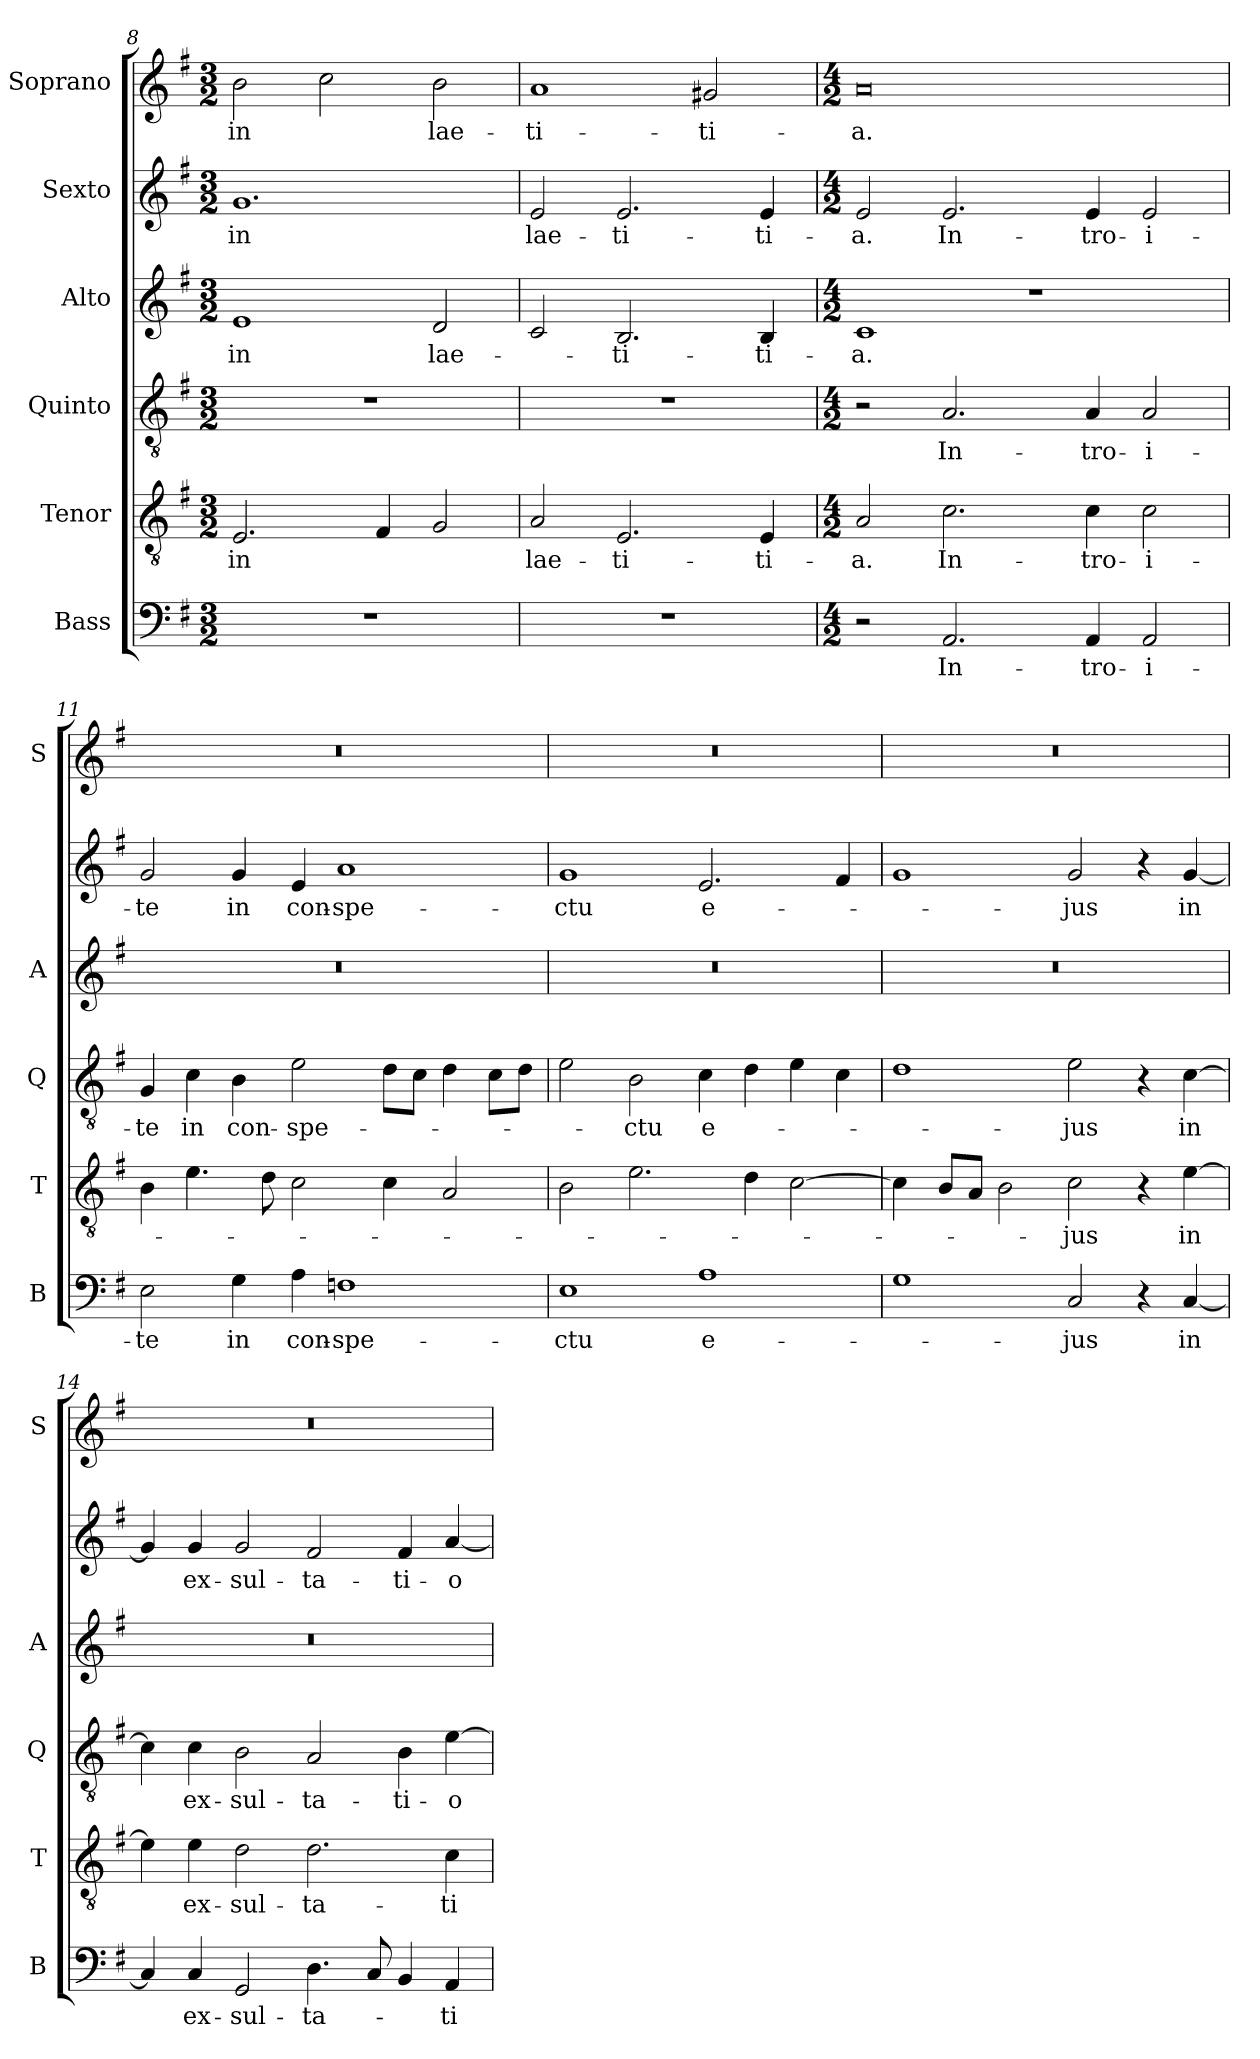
**kern	**text	**kern	**text	**kern	**text	**kern	**text	**kern	**text	**kern	**text
*part6	*part6	*part5	*part5	*part4	*part4	*part3	*part3	*part2	*part2	*part1	*part1
*staff6	*staff6	*staff5	*staff5	*staff4	*staff4	*staff3	*staff3	*staff2	*staff2	*staff1	*staff1
*I"Bass	*	*I"Tenor	*	*I"Quinto	*	*I"Alto	*	*I"Sexto	*	*I"Soprano	*
*I'B	*	*I'T	*	*I'Q	*	*I'A	*	*	*	*I'S	*
*clefF4	*	*clefGv2	*	*clefGv2	*	*clefG2	*	*clefG2	*	*clefG2	*
*k[f#]	*	*k[f#]	*	*k[f#]	*	*k[f#]	*	*k[f#]	*	*k[f#]	*
*G:	*	*G:	*	*G:	*	*G:	*	*G:	*	*G:	*
*M3/2	*	*M3/2	*	*M3/2	*	*M3/2	*	*M3/2	*	*M3/2	*
=8	=8	=8	=8	=8	=8	=8	=8	=8	=8	=8	=8
!	!	!	!LO:LY:b	!	!	!	!LO:LY:b	!	!LO:LY:b	!	!LO:LY:b
1.r	.	2.E/	in	1.r	.	1e	in	1.g	in	2b\	in
.	.	.	.	.	.	.	.	.	.	2cc\	.
.	.	4F#/	.	.	.	.	.	.	.	.	.
!	!	!	!	!	!	!	!LO:LY:b	!	!	!	!LO:LY:b
.	.	2G/	.	.	.	2d/	lae-	.	.	2b\	lae-
=9	=9	=9	=9	=9	=9	=9	=9	=9	=9	=9	=9
!	!	!	!LO:LY:b	!	!	!	!	!	!LO:LY:b	!	!LO:LY:b
1.r	.	2A/	lae-	1.r	.	2c/	.	2e/	lae-	1a	-ti-
!	!	!	!LO:LY:b	!	!	!	!LO:LY:b	!	!LO:LY:b	!	!
.	.	2.E/	-ti-	.	.	2.B/	-ti-	2.e/	-ti-	.	.
!	!	!	!	!	!	!	!	!	!	!	!LO:LY:b
.	.	.	.	.	.	.	.	.	.	2g#X/	-ti-
!	!	!	!LO:LY:b	!	!	!	!LO:LY:b	!	!LO:LY:b	!	!
.	.	4E/	-ti-	.	.	4B/	-ti-	4e/	-ti-	.	.
=10	=10	=10	=10	=10	=10	=10	=10	=10	=10	=10	=10
*M4/2	*	*M4/2	*	*M4/2	*	*M4/2	*	*M4/2	*	*M4/2	*
!	!	!	!LO:LY:b	!	!	!	!LO:LY:b	!	!LO:LY:b	!	!LO:LY:b
2r	.	2A/	-a.	2r	.	1c	-a.	2e/	-a.	0a	-a.
!	!LO:LY:b	!	!LO:LY:b	!	!LO:LY:b	!	!	!	!LO:LY:b	!	!
2.AA/	In-	2.c\	In-	2.A/	In-	.	.	2.e/	In-	.	.
.	.	.	.	.	.	1r	.	.	.	.	.
!	!LO:LY:b	!	!LO:LY:b	!	!LO:LY:b	!	!	!	!LO:LY:b	!	!
4AA/	-tro-	4c\	-tro-	4A/	-tro-	.	.	4e/	-tro-	.	.
!	!LO:LY:b	!	!LO:LY:b	!	!LO:LY:b	!	!	!	!LO:LY:b	!	!
2AA/	-i-	2c\	-i-	2A/	-i-	.	.	2e/	-i-	.	.
!!LO:PB:g=z
=11	=11	=11	=11	=11	=11	=11	=11	=11	=11	=11	=11
!	!LO:LY:b	!	!	!	!LO:LY:b	!	!	!	!LO:LY:b	!	!
2E\	-te	4B\	.	4G/	-te	0r	.	2g/	-te	0r	.
!	!	!	!	!	!LO:LY:b	!	!	!	!	!	!
.	.	4.e\	.	4c\	in	.	.	.	.	.	.
!	!LO:LY:b	!	!	!	!LO:LY:b	!	!	!	!LO:LY:b	!	!
4G\	in	.	.	4B\	con-	.	.	4g/	in	.	.
.	.	8d\	.	.	.	.	.	.	.	.	.
!	!LO:LY:b	!	!	!	!LO:LY:b	!	!	!	!LO:LY:b	!	!
4A\	con-	2c\	.	2e\	-spe-	.	.	4e/	con-	.	.
!	!LO:LY:b	!	!	!	!	!	!	!	!LO:LY:b	!	!
1Fn	-spe-	.	.	.	.	.	.	1a	-spe-	.	.
.	.	4c\	.	8d\L	.	.	.	.	.	.	.
.	.	.	.	8c\J	.	.	.	.	.	.	.
.	.	2A/	.	4d\	.	.	.	.	.	.	.
.	.	.	.	8c\L	.	.	.	.	.	.	.
.	.	.	.	8d\J	.	.	.	.	.	.	.
=12	=12	=12	=12	=12	=12	=12	=12	=12	=12	=12	=12
!	!LO:LY:b	!	!	!	!	!	!	!	!LO:LY:b	!	!
1E	-ctu	2B\	.	2e\	.	0r	.	1g	-ctu	0r	.
!	!	!	!	!	!LO:LY:b	!	!	!	!	!	!
.	.	2.e\	.	2B\	-ctu	.	.	.	.	.	.
!	!LO:LY:b	!	!	!	!LO:LY:b	!	!	!	!LO:LY:b	!	!
1A	e-	.	.	4c\	e-	.	.	2.e/	e-	.	.
.	.	4d\	.	4d\	.	.	.	.	.	.	.
.	.	[2c\	.	4e\	.	.	.	.	.	.	.
.	.	.	.	4c\	.	.	.	4f#/	.	.	.
=13	=13	=13	=13	=13	=13	=13	=13	=13	=13	=13	=13
1G	.	4c\]	.	1d	.	0r	.	1g	.	0r	.
.	.	8B/L	.	.	.	.	.	.	.	.	.
.	.	8A/J	.	.	.	.	.	.	.	.	.
.	.	2B\	.	.	.	.	.	.	.	.	.
!	!LO:LY:b	!	!LO:LY:b	!	!LO:LY:b	!	!	!	!LO:LY:b	!	!
2C/	-jus	2c\	-jus	2e\	-jus	.	.	2g/	-jus	.	.
4r	.	4r	.	4r	.	.	.	4r	.	.	.
!	!LO:LY:b	!	!LO:LY:b	!	!LO:LY:b	!	!	!	!LO:LY:b	!	!
[4C/	in	[4e\	in	[4c\	in	.	.	[4g/	in	.	.
!!LO:LB:g=z
=14	=14	=14	=14	=14	=14	=14	=14	=14	=14	=14	=14
4C/]	.	4e\]	.	4c\]	.	0r	.	4g/]	.	0r	.
!	!LO:LY:b	!	!LO:LY:b	!	!LO:LY:b	!	!	!	!LO:LY:b	!	!
4C/	ex-	4e\	ex-	4c\	ex-	.	.	4g/	ex-	.	.
!	!LO:LY:b	!	!LO:LY:b	!	!LO:LY:b	!	!	!	!LO:LY:b	!	!
2GG/	-sul-	2d\	-sul-	2B\	-sul-	.	.	2g/	-sul-	.	.
!	!LO:LY:b	!	!LO:LY:b	!	!LO:LY:b	!	!	!	!LO:LY:b	!	!
4.D\	-ta-	2.d\	-ta-	2A/	-ta-	.	.	2f#/	-ta-	.	.
8C/	.	.	.	.	.	.	.	.	.	.	.
!	!	!	!	!	!LO:LY:b	!	!	!	!LO:LY:b	!	!
4BB/	.	.	.	4B\	-ti-	.	.	4f#/	-ti-	.	.
!	!LO:LY:b	!	!LO:LY:b	!	!LO:LY:b	!	!	!	!LO:LY:b	!	!
4AA/	-ti-	4c\	-ti-	[4e\	-o-	.	.	[4a/	-o-	.	.
=	=	=	=	=	=	=	=	=	=	=	=
*-	*-	*-	*-	*-	*-	*-	*-	*-	*-	*-	*-
